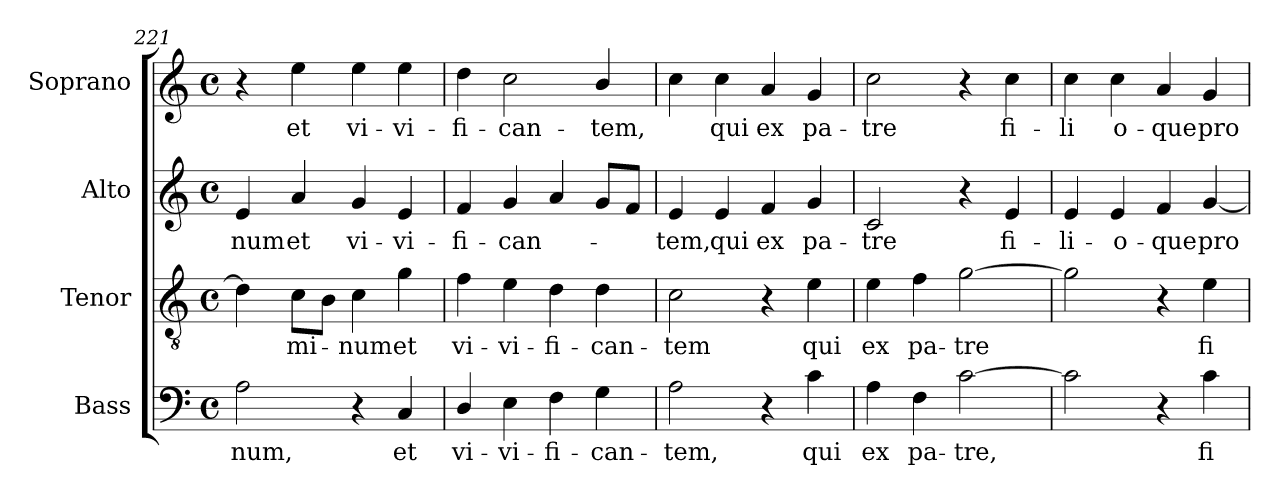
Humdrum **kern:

**kern	**text	**kern	**text	**kern	**text	**kern	**text
*part4	*part4	*part3	*part3	*part2	*part2	*part1	*part1
*staff4	*staff4	*staff3	*staff3	*staff2	*staff2	*staff1	*staff1
*I"Bass	*	*I"Tenor	*	*I"Alto	*	*I"Soprano	*
*I'B.	*	*I'T.	*	*I'A.	*	*I'S.	*
!!LO:LB:g=z
*clefF4	*	*clefGv2	*	*clefG2	*	*clefG2	*
*	*	*ITrd7c12	*	*	*	*	*
*k[]	*	*k[]	*	*k[]	*	*k[]	*
*C:	*	*C:	*	*C:	*	*C:	*
*M4/4	*	*M4/4	*	*M4/4	*	*M4/4	*
*met(c)	*	*met(c)	*	*met(c)	*	*met(c)	*
=221	=221	=221	=221	=221	=221	=221	=221
!	!LO:LY:b:color=#000000	!	!	!	!	!	!
!	!	!	!	!	!LO:LY:b:color=#000000	!	!
2Ai\	-num,	4Di\]	.	4ei/	-num	4r	.
!	!	!	!LO:LY:b:color=#000000	!	!	!	!
!	!	!	!	!	!LO:LY:b:color=#000000	!	!
!	!	!	!	!	!	!	!LO:LY:b:color=#000000
.	.	8Ci\L	-mi-	4ai/	et	4eei\	et
.	.	8BBi\J	.	.	.	.	.
!	!	!	!LO:LY:b:color=#000000	!	!	!	!
!	!	!	!	!	!LO:LY:b:color=#000000	!	!
!	!	!	!	!	!	!	!LO:LY:b:color=#000000
4r	.	4Ci\	-num	4gi/	vi-	4eei\	vi-
!	!LO:LY:b:color=#000000	!	!	!	!	!	!
!	!	!	!LO:LY:b:color=#000000	!	!	!	!
!	!	!	!	!	!LO:LY:b:color=#000000	!	!
!	!	!	!	!	!	!	!LO:LY:b:color=#000000
4Ci/	et	4Gi\	et	4ei/	-vi-	4eei\	-vi-
=222	=222	=222	=222	=222	=222	=222	=222
!	!LO:LY:b:color=#000000	!	!	!	!	!	!
!	!	!	!LO:LY:b:color=#000000	!	!	!	!
!	!	!	!	!	!LO:LY:b:color=#000000	!	!
!	!	!	!	!	!	!	!LO:LY:b:color=#000000
4Di/	vi-	4Fi\	vi-	4fi/	-fi-	4ddi\	-fi-
!	!LO:LY:b:color=#000000	!	!	!	!	!	!
!	!	!	!LO:LY:b:color=#000000	!	!	!	!
!	!	!	!	!	!LO:LY:b:color=#000000	!	!
!	!	!	!	!	!	!	!LO:LY:b:color=#000000
4Ei\	-vi-	4Ei\	-vi-	4gi/	-can-	2cci\	-can-
!	!LO:LY:b:color=#000000	!	!	!	!	!	!
!	!	!	!LO:LY:b:color=#000000	!	!	!	!
4Fi\	-fi-	4Di\	-fi-	4ai/	.	.	.
!	!LO:LY:b:color=#000000	!	!	!	!	!	!
!	!	!	!LO:LY:b:color=#000000	!	!	!	!
!	!	!	!	!	!	!	!LO:LY:b:color=#000000
4Gi\	-can-	4Di\	-can-	8gi/L	.	4bi/	-tem,
.	.	.	.	8fi/J	.	.	.
=223	=223	=223	=223	=223	=223	=223	=223
!	!LO:LY:b:color=#000000	!	!	!	!	!	!
!	!	!	!LO:LY:b:color=#000000	!	!	!	!
!	!	!	!	!	!LO:LY:b:color=#000000	!	!
2Ai\	-tem,	2Ci\	-tem	4ei/	-tem,	4cci\	.
!	!	!	!	!	!LO:LY:b:color=#000000	!	!
!	!	!	!	!	!	!	!LO:LY:b:color=#000000
.	.	.	.	4ei/	qui	4cci\	qui
!	!	!	!	!	!LO:LY:b:color=#000000	!	!
!	!	!	!	!	!	!	!LO:LY:b:color=#000000
4r	.	4r	.	4fi/	ex	4ai/	ex
!	!LO:LY:b:color=#000000	!	!	!	!	!	!
!	!	!	!LO:LY:b:color=#000000	!	!	!	!
!	!	!	!	!	!LO:LY:b:color=#000000	!	!
!	!	!	!	!	!	!	!LO:LY:b:color=#000000
4ci\	qui	4Ei\	qui	4gi/	pa-	4gi/	pa-
=224	=224	=224	=224	=224	=224	=224	=224
!	!LO:LY:b:color=#000000	!	!	!	!	!	!
!	!	!	!LO:LY:b:color=#000000	!	!	!	!
!	!	!	!	!	!LO:LY:b:color=#000000	!	!
!	!	!	!	!	!	!	!LO:LY:b:color=#000000
4Ai\	ex	4Ei\	ex	2ci/	-tre	2cci\	-tre
!	!LO:LY:b:color=#000000	!	!	!	!	!	!
!	!	!	!LO:LY:b:color=#000000	!	!	!	!
4Fi\	pa-	4Fi\	pa-	.	.	.	.
!	!LO:LY:b:color=#000000	!	!	!	!	!	!
!	!	!	!LO:LY:b:color=#000000	!	!	!	!
[2ci\	-tre,	[2Gi\	-tre	4r	.	4r	.
!	!	!	!	!	!LO:LY:b:color=#000000	!	!
!	!	!	!	!	!	!	!LO:LY:b:color=#000000
.	.	.	.	4ei/	fi-	4cci\	fi-
=225	=225	=225	=225	=225	=225	=225	=225
!	!	!	!	!	!LO:LY:b:color=#000000	!	!
!	!	!	!	!	!	!	!LO:LY:b:color=#000000
2ci\]	.	2Gi\]	.	4ei/	-li-	4cci\	-li
!	!	!	!	!	!LO:LY:b:color=#000000	!	!
!	!	!	!	!	!	!	!LO:LY:b:color=#000000
.	.	.	.	4ei/	-o-	4cci\	o-
!	!	!	!	!	!LO:LY:b:color=#000000	!	!
!	!	!	!	!	!	!	!LO:LY:b:color=#000000
4r	.	4r	.	4fi/	-que	4ai/	-que
!	!LO:LY:b:color=#000000	!	!	!	!	!	!
!	!	!	!LO:LY:b:color=#000000	!	!	!	!
!	!	!	!	!	!LO:LY:b:color=#000000	!	!
!	!	!	!	!	!	!	!LO:LY:b:color=#000000
4ci\	fi-	4Ei\	fi-	[4gi/	pro-	4gi/	pro-
=	=	=	=	=	=	=	=
*-	*-	*-	*-	*-	*-	*-	*-
